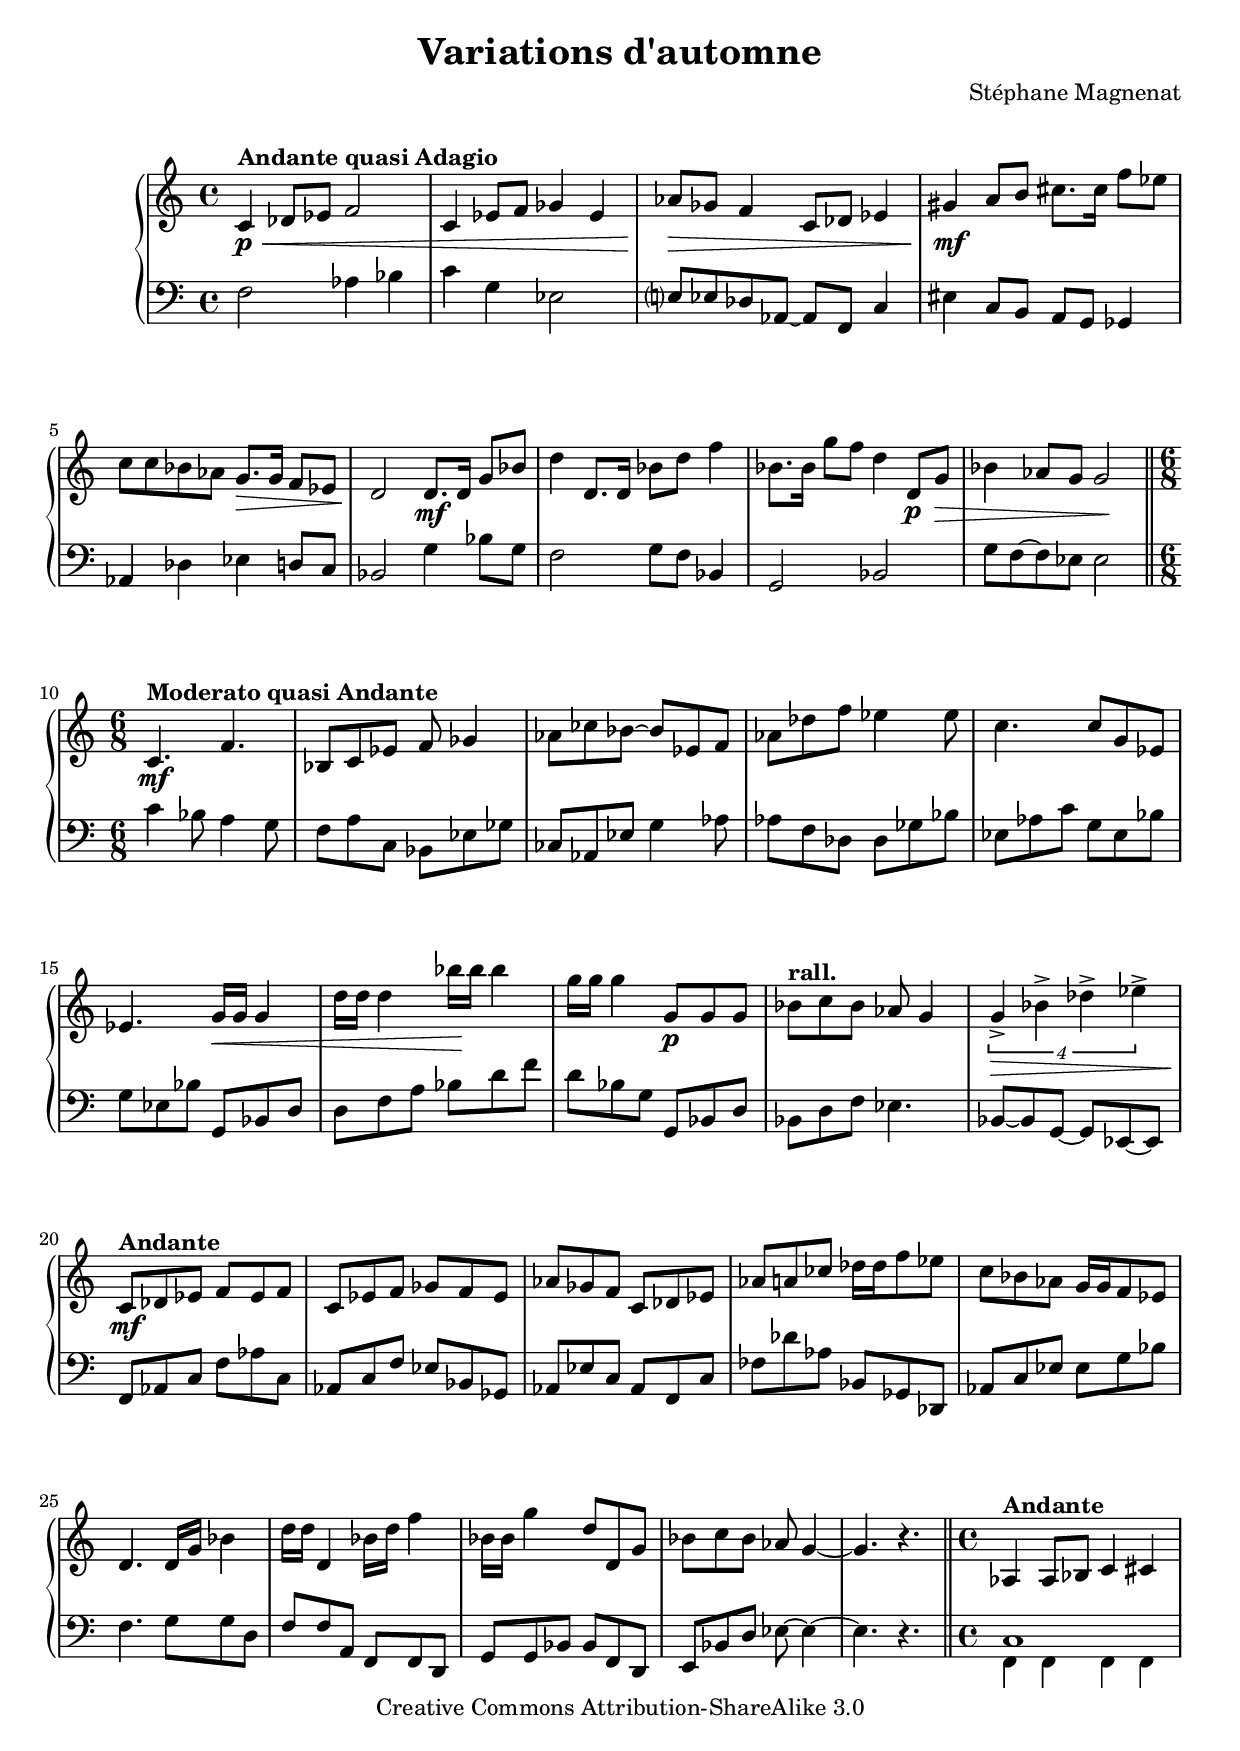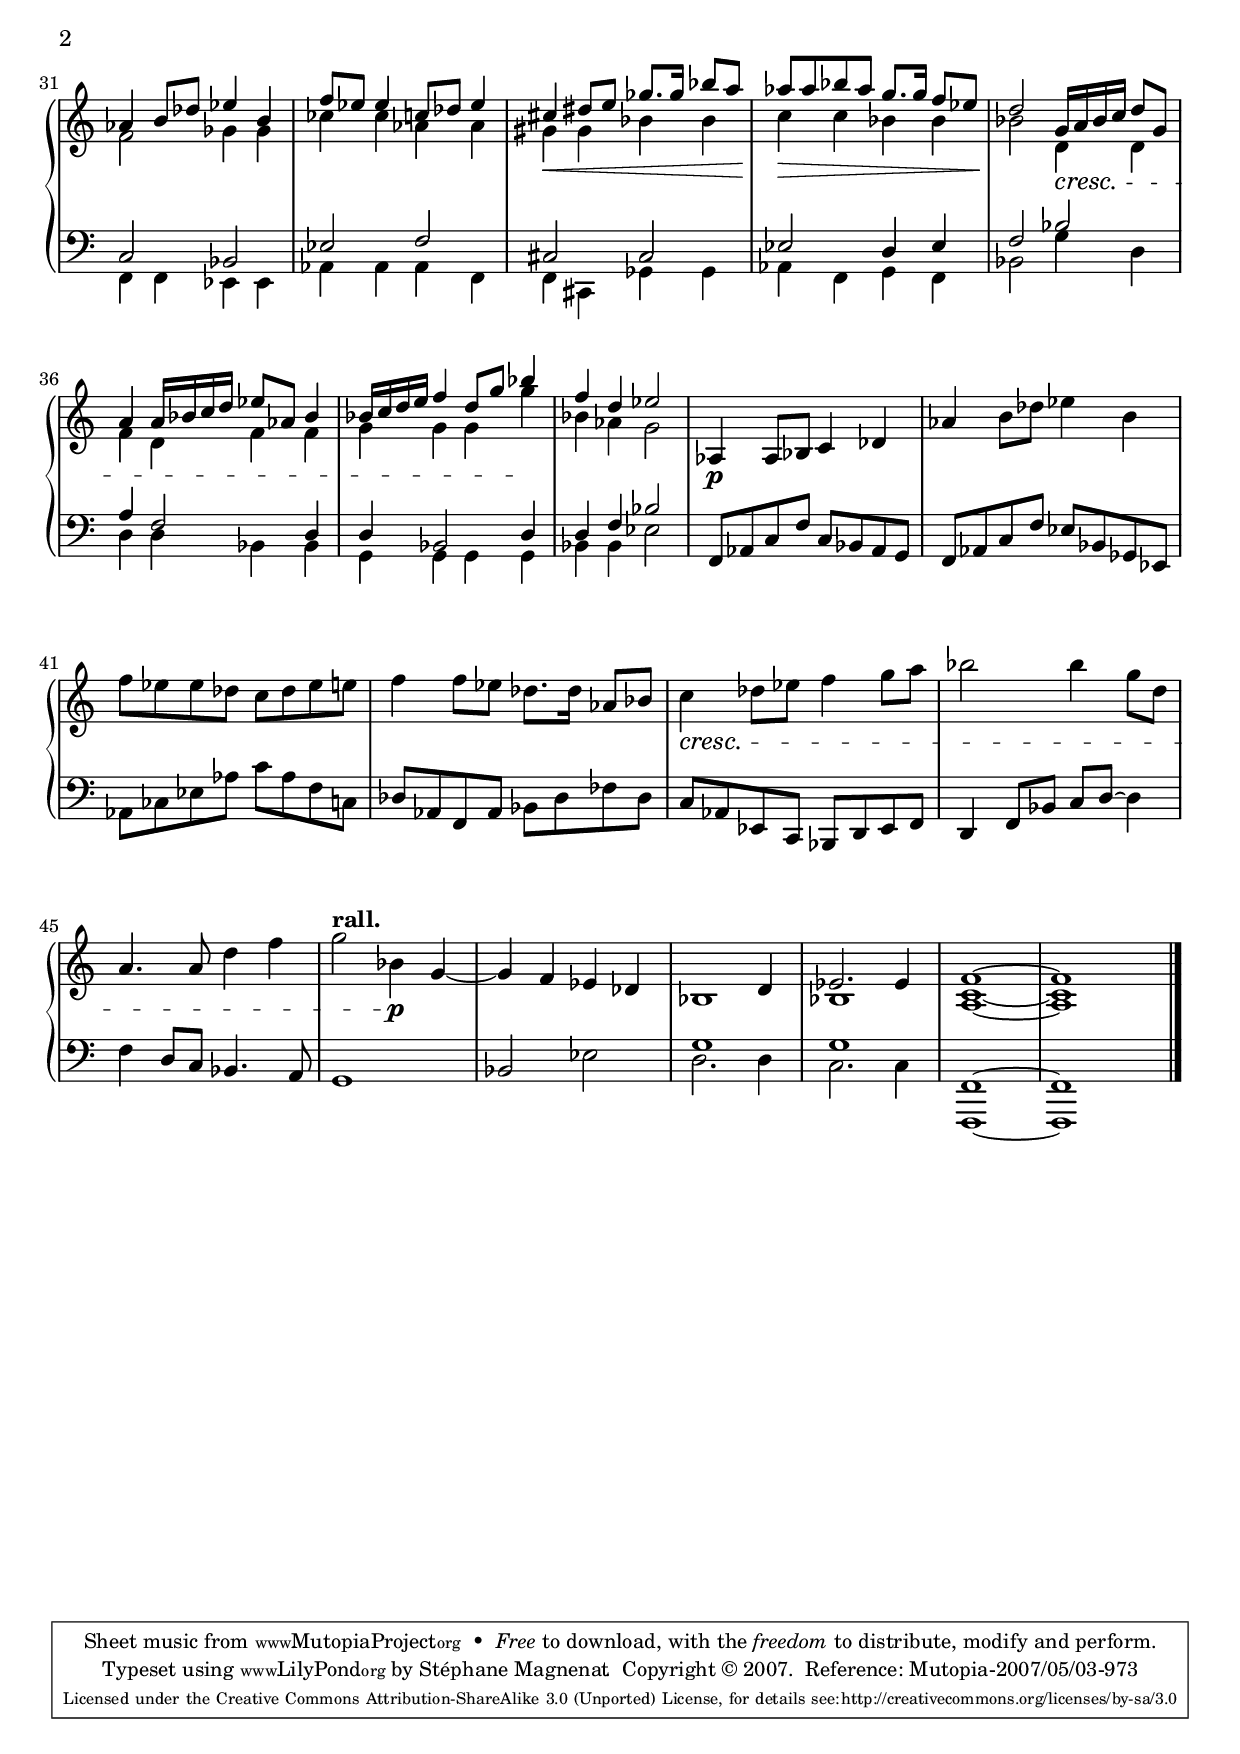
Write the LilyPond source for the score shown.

\version "2.10.0"

\header {
    composer = "Stéphane Magnenat"
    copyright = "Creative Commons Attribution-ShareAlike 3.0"
    title = "Variations d'automne"
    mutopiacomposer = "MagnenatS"
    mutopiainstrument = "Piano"
    date = "2007"
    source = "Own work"
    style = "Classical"
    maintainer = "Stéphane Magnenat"
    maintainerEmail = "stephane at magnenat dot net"
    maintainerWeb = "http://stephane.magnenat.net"
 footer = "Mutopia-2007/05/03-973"
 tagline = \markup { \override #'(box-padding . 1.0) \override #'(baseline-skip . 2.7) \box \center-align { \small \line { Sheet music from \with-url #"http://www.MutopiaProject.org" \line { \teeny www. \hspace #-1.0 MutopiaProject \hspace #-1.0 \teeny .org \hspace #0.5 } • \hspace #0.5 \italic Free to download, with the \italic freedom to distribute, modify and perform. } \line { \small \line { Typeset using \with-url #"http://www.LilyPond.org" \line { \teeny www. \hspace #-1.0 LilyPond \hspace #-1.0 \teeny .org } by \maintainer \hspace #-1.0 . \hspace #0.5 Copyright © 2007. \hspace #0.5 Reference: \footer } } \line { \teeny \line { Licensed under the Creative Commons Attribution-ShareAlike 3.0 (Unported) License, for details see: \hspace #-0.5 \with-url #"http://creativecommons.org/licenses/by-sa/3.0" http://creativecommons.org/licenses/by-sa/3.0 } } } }
}

global = {
    \time 4/4
    \skip 1*8  %% 1-9
    % \time 6/8
    \skip 2.*19  %% 10-29
    % \time 4/4
    \skip 1*21  %% 30-51
}

globalTempo = {
    \override Score.MetronomeMark #'transparent = ##t
    \tempo 4 = 64  \skip 2.*12 
    \tempo 4 = 120  \skip 2.*8 \skip 2.*2 \skip 4 \skip 4. \skip 2.*7 \skip 16 \skip 64 \skip 64 \skip 1 \skip 4 \skip 8 \skip 16 \skip 64 \skip 64 
    \tempo 4 = 68  \skip 1*16 \skip 1*6 
    \tempo 4 = 54  
}

\score {
	\new PianoStaff <<

        \context Staff = "track 1" << 
            \set Staff.printKeyCancellation = ##f
            \new Voice \global
            \new Voice \globalTempo

            \context Voice = "voice 1" {
                \time 4/4
                \clef "treble"
                \key c \major
                c' 4 \p ^\markup { \bold "Andante quasi Adagio" } \< des' 8 ees' f' 2
                c' 4 ees' 8 f' ges' 4 ees' 
                aes' 8 \! \> ges' f' 4 c' 8 des' ees' 4 
                gis' 4 \mf \! a' 8 b' cis'' 8. cis'' 16 f'' 8 ees''
%% 5
                c'' 8 c'' bes' aes' g' 8. \> g' 16 f' 8 ees'
                d' 2 \! d' 8. \mf d' 16 g' 8 bes'
                d'' 4 d' 8. d' 16 bes' 8 d'' f'' 4 
                bes' 8. bes' 16 g'' 8 f'' d'' 4 d' 8 \p g' \>
                bes' 4 aes' 8 g' g' 2 \! \bar "||"
%% 10
                \time 6/8
                c' 4. \mf ^\markup { \bold "Moderato quasi Andante" } f' 
                bes 8 c' ees' f' ges' 4 
                aes' 8 ces'' bes' ~ bes' ees' f' 
                aes' 8 des'' f'' ees'' 4 ees'' 8 
                c'' 4. c'' 8 g' ees' 
%% 15
                ees' 4. g' 16  \< g' g' 4
                d'' 16 d'' d'' 4 bes'' 16 \! bes'' bes'' 4 
                g'' 16 g'' g'' 4 g' 8 \p g' g' 
                bes' 8 ^\markup { \bold "rall." } c'' bes' aes' g' 4 
                \times 3/4 { g' 4 -\accent \> bes' -\accent des'' -\accent ees'' -\accent }
%% 20
                c' 8 ^\markup { \bold "Andante" } \! \mf des' ees' f' ees' f' 
                c' 8 ees' f' ges' f' ees' 
                aes' 8 ges' f' c' des' ees' 
                aes' 8 a' ces'' des'' 16 des'' f'' 8 ees'' 
                c'' 8 bes' aes' g' 16 g' f' 8 ees' 
%% 25
                d' 4. d' 16 g' bes' 4 
                d'' 16 d'' d' 4 bes' 16 d'' f'' 4 
                bes' 16 bes' g'' 4 d'' 8 d' g' 
                bes' 8 c'' bes' aes' g' 4 ~ 
                g' 4. r \bar "||"
%% 30
                \time 4/4
                aes 4 ^\markup { \bold "Andante" } aes 8 bes c' 4 cis' 
                << {aes'4 b'8 des'' ees''4 b'} \\ {f'2 ges'4 ges'} >>
                << {f''8 ees'' ees''4 c''8 des'' ees''4 } \\ {ces''4 ces'' aes' aes'} >>
                << {cis''4 dis''8 e'' ges''8. ges''16 bes''8 a''} \\ {gis'4 \<  gis' bes' bes'} >>
                << {aes''8 aes'' bes'' aes'' g''8. g''16 f''8 ees''} \\ {c''4 \> c'' bes' bes'} >>
%% 35
                << {d''2 g'16 a' bes' c'' d''8 g'} \\ {\setTextCresc bes'2  \! d'4 \<  d'} >>
                << {a'4 a'16 bes' c'' d'' ees''8 aes' bes'4} \\ {f'4 d' f' f'} >>
                << {bes'16 c'' d'' e'' f''4 d''8 g'' bes''4} \\ {g'4 g' g' g'' \!} >>
                << {f''4 d''4 ees''2} \\ {bes'4 aes'4 g'2} >>
                aes 4 \p aes 8 bes c' 4 des' 
%% 40
                aes' 4 b' 8 des'' ees'' 4 b' 
                f'' 8 ees'' ees'' des'' c'' des'' ees'' e'' 
                f'' 4 f'' 8 ees'' des'' 8. des'' 16 aes' 8 bes' 
                \setTextCresc
                c'' 4 \< des'' 8 ees'' f'' 4 g'' 8 a''
                bes'' 2 bes'' 4 g'' 8 d'' 
%% 45
                a' 4. a' 8 d'' 4 f'' 
                g'' 2 ^\markup { \bold "rall." } bes' 4 \! \p g' ~ 
                g' 4 f' ees' des' 
                << {s2. d' 4} \\ {bes 1} >>
                << {ees'2. ees' 4} \\ {bes 1} >>
%% 50
                < c' f' a > 1 ~ 
                < c' f' a > 1 
                \bar "|."
            } % Voice
        >> % Staff

        \context Staff = "track 2" << 
            \set Staff.printKeyCancellation = ##f
            \new Voice \global
            \new Voice \globalTempo

            \context Voice = "voice 2" {
                \time 4/4
                \clef "bass"
                f 2 aes 4 bes 
                c' 4 g ees 2 
                e? 8 ees des aes, ~ aes, f, c 4 
                eis 4 c 8 b, a, g, ges, 4 
%% 5
                aes, 4 des ees d 8 c 
                bes, 2 g 4 bes 8 g 
                f 2 g 8 f bes, 4 
                g, 2 bes, 
                g 8 f ~ f ees ees 2 
%% 10
                \time 6/8
                c' 4 bes 8 a 4 g 8 
                 f 8 a  c bes, ees ges 
                ces 8 aes, ees g 4 aes 8 
                aes 8 f des des ges bes 
                ees 8 aes c' g ees bes 
%% 15
                g 8 ees bes g, bes, d 
                d 8 f a bes d' f' 
                d' 8 bes g g, bes, d 
                bes, 8 d f ees 4. 
                bes, 8 ~ bes, g, ~ g, ees, ~ ees, 
%% 20
                f, 8 aes, c f aes c 
                aes, 8 c f ees bes, ges, 
                aes, 8 ees c aes, f, c 
                fes 8 des' aes bes, ges, des, 
                aes, 8 c ees ees g bes 
%% 25
                f 4. g 8 g d 
                f 8 f a, f, f, d, 
                g, 8 g, bes, bes, f, d, 
                e, 8 bes, d ees ~ ees 4 ~ 
                ees 4. r 
%% 30
                \time 4/4
                << {c1} \\ {f,4 f, f, f,} >>
                << {c2 bes,} \\ {f,4 f, ees, ees, } >>
                << {ees2 f} \\ {aes,4 aes, aes, f,} >>
                << {cis2 cis} \\ {f,4 cis, ges,  ges,} >>
                << {ees2 d4 ees} \\ {aes,4 f, g, f,} >>
%% 35
                << {f2 bes} \\ {bes,2 g4 d} >>
                << {a4 f2 d4} \\ {d4 d  bes,  bes,} >>
                << {d4 bes,2 d4} \\ {g,4 g, g, g,} >>
                << {d4 f bes2 } \\ {bes,4 bes, ees2} >>
                f, 8 aes, c f c bes, aes, g, 
%% 40
                f, 8 aes, c f ees bes, ges, ees, 
                aes, 8 ces ees aes c' aes f c 
                des 8 aes, f, aes, bes, des fes des 
                c 8 aes, ees, c, bes,, d, ees, f, 
                d, 4 f, 8 bes, c d ~ d 4 
%% 45
                f 4 d 8 c bes, 4. a, 8 
                g, 1 
                bes, 2 ees
                << {g1} \\ {d2. d4} >>
                << {g1} \\ {c2. c4} >>
%% 50
                < f,, f, > 1 ~ 
                < f,, f, > 1 
                \bar "|."
            } % Voice
        >> % Staff (final)
    >> % notes

    \layout { }
    \midi { }
} % score
